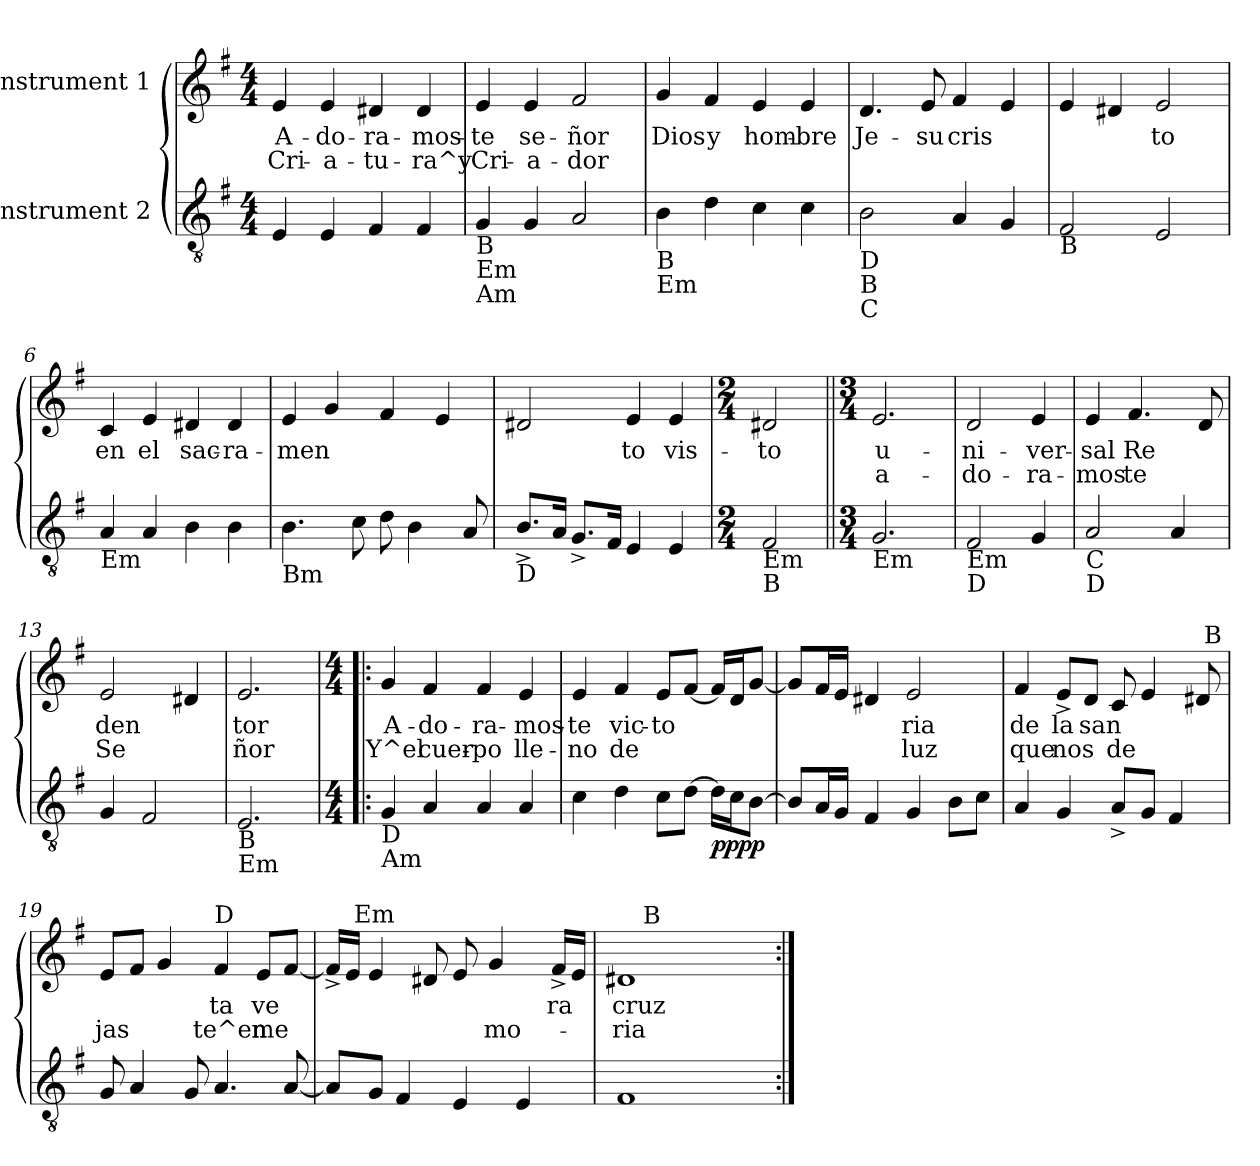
**kern	**dynam	**kern	**text	**text
*part2	*part2	*part1	*part1	*part1
*staff2	*staff2	*staff1	*staff1	*staff1
*I"Instrument 2	*	*I"Instrument 1	*	*
!!LO:PB:g=z
*stria5	*	*stria5	*	*
*clefGv2	*	*clefG2	*	*
*k[f#]	*	*k[f#]	*	*
*G:	*	*G:	*	*
*M4/4	*	*M4/4	*	*
=1	=1	=1	=1	=1
!	!	!	!LO:LY:b:cj	!LO:LY:b:cj
4E/	.	4e/	A-	-Cri-
!	!	!	!LO:LY:b:cj	!LO:LY:b:cj
4E/	.	4e/	-do-	-a-
!	!	!	!LO:LY:b:cj	!LO:LY:b:cj
4F#/	.	4d#X/	-ra-	-tu-
!	!	!	!LO:LY:b:cj	!LO:LY:b:cj
4F#/	.	4d#/	-mos-	-ra^y
=2	=2	=2	=2	=2
!LO:TX:b:t=B	!	!	!	!
!LO:TX:b:t=Em	!	!	!	!
!LO:TX:b:t=Am	!	!	!	!
!	!	!	!LO:LY:b:cj	!LO:LY:b:cj
4G/	.	4e/	te	Cri-
!	!	!	!LO:LY:b:cj	!LO:LY:b:cj
4G/	.	4e/	-se-	-a-
!	!	!	!LO:LY:b:cj	!LO:LY:b:cj
2A/	.	2f#/	-ñor	dor
=3	=3	=3	=3	=3
!LO:TX:b:t=B	!	!	!	!
!LO:TX:b:t=Em	!	!	!	!
!	!	!	!LO:LY:b:cj	!
4B\	.	4g/	Dios	.
!	!	!	!LO:LY:b:cj	!
4d\	.	4f#/	y	.
!	!	!	!LO:LY:b:cj	!
4c\	.	4e/	hom-	.
!	!	!	!LO:LY:b:cj	!
4c\	.	4e/	-bre	.
=4	=4	=4	=4	=4
!LO:TX:b:t=D	!	!	!	!
!LO:TX:b:t=B	!	!	!	!
!LO:TX:b:t=C	!	!	!	!
!	!	!	!LO:LY:b:cj	!
2B\	.	4.d/	Je-	.
!	!	!	!LO:LY:b:cj	!
.	.	8e/	-su	.
!	!	!	!LO:LY:b:cj	!
4A/	.	4f#/	cris-	.
!	!	!	!LO:LY:b:cj	!
4G/	.	4e/	--	.
!!LO:LB:g=z
=5	=5	=5	=5	=5
!LO:TX:b:t=B	!	!	!	!
!	!	!	!LO:LY:b:cj	!
2F#/	.	4e/	--	.
!	!	!	!LO:LY:b:cj	!
.	.	4d#X/	--	.
!	!	!	!LO:LY:b:cj	!
2E/	.	2e/	-to	.
=6	=6	=6	=6	=6
!LO:TX:b:t=Em	!	!	!	!
!	!	!	!LO:LY:b:cj	!
4A/	.	4c/	en	.
!	!	!	!LO:LY:b:cj	!
4A/	.	4e/	el	.
!	!	!	!LO:LY:b:cj	!
4B\	.	4d#X/	sac-	.
!	!	!	!LO:LY:b:cj	!
4B\	.	4d#/	-ra-	.
=7	=7	=7	=7	=7
!LO:TX:b:t=Bm	!	!	!	!
!	!	!	!LO:LY:b:cj	!
4.B\	.	4e/	-men-	.
!	!	!	!LO:LY:b:cj	!
.	.	4g/	--	.
8c\	.	.	.	.
!	!	!	!LO:LY:b:cj	!
8d\	.	4f#/	--	.
4B\	.	.	.	.
!	!	!	!LO:LY:b:cj	!
.	.	4e/	--	.
8A/	.	.	.	.
=8	=8	=8	=8	=8
!LO:TX:b:t=D	!	!	!	!
!	!	!	!LO:LY:b:cj	!
8.B^>/L	.	2d#X/	--	.
16A/J	.	.	.	.
8.G^>/L	.	.	.	.
16F#/J	.	.	.	.
!	!	!	!LO:LY:b:cj	!
4E/	.	4e/	-to	.
!	!	!	!LO:LY:b:cj	!
4E/	.	4e/	vis-	.
=9	=9	=9	=9	=9
*M2/4	*	*M2/4	*	*
!LO:TX:b:t=Em	!	!	!	!
!LO:TX:b:t=B	!	!	!	!
!	!	!	!LO:LY:b:cj	!
2F#/	.	2d#X/	-to	.
!!LO:LB:g=z
=10||	=10||	=10||	=10||	=10||
*M3/4	*	*M3/4	*	*
!LO:TX:b:t=Em	!	!	!	!
!	!	!	!LO:LY:b:cj	!LO:LY:b:cj
2.G/	.	2.e/	u-	-a-
=11	=11	=11	=11	=11
!LO:TX:b:t=Em	!	!	!	!
!LO:TX:b:t=D	!	!	!	!
!	!	!	!LO:LY:b:cj	!LO:LY:b:cj
2F#/	.	2d/	-ni-	-do-
!	!	!	!LO:LY:b:cj	!LO:LY:b:cj
4G/	.	4e/	-ver-	-ra-
=12	=12	=12	=12	=12
!LO:TX:b:t=C	!	!	!	!
!LO:TX:b:t=D	!	!	!	!
!	!	!	!LO:LY:b:cj	!LO:LY:b:cj
2A/	.	4e/	-sal	mos
!	!	!	!LO:LY:b:cj	!LO:LY:b:cj
.	.	4.f#/	Re-	-te
4A/	.	.	.	.
!	!	!	!LO:LY:b:cj	!LO:LY:b:cj
.	.	8d/	-	-
=13	=13	=13	=13	=13
!	!	!	!LO:LY:b:cj	!LO:LY:b:cj
4G/	.	2e/	den-	-Se-
2F#/	.	.	.	.
!	!	!	!LO:LY:b:cj	!LO:LY:b:cj
.	.	4d#X/	--	--
=14	=14	=14	=14	=14
!LO:TX:b:t=B	!	!	!	!
!LO:TX:b:t=Em	!	!	!	!
!	!	!	!LO:LY:b:cj	!LO:LY:b:cj
2.E/	.	2.e/	-tor	ñor
!!LO:LB:g=z
=15!|:	=15!|:	=15!|:	=15!|:	=15!|:
*M4/4	*	*M4/4	*	*
!LO:TX:b:t=D	!	!	!	!
!LO:TX:b:t=Am	!	!	!	!
!	!	!	!LO:LY:b:cj	!LO:LY:b:cj
4G/	.	4g/	A-	-Y^el
!	!	!	!LO:LY:b:cj	!LO:LY:b:cj
4A/	.	4f#/	do-	-cuer-
!	!	!	!LO:LY:b:cj	!LO:LY:b:cj
4A/	.	4f#/	-ra-	-po
!	!	!	!LO:LY:b:cj	!LO:LY:b:cj
4A/	.	4e/	mos-	-lle-
=16	=16	=16	=16	=16
!	!	!	!LO:LY:b:cj	!LO:LY:b:cj
4c\	.	4e/	-te	no
!	!	!	!LO:LY:b:cj	!LO:LY:b:cj
4d\	.	4f#/	vic-	-de
!	!	!	!LO:LY:b:cj	!LO:LY:b:cj
8c\L	.	8e/L	to-	-
!	!	!	!LO:LY:b:cj	!LO:LY:b:cj
[>8d\J	.	[>8f#/J	-	-
!	!LO:DY:b	!	!LO:LY:b:cj	!LO:LY:b:cj
16d\L]	pppp	16f#/L]	-	-
!	!	!	!LO:LY:b:cj	!LO:LY:b:cj
16c\	.	16d/	-	-
!	!	!	!LO:LY:b:cj	!LO:LY:b:cj
[>8B\J	.	[>8g/J	-	-
=17	=17	=17	=17	=17
!	!	!	!LO:LY:b:cj	!LO:LY:b:cj
8B/L]	.	8g/L]	-	-
!	!	!	!LO:LY:b:cj	!LO:LY:b:cj
16A/	.	16f#/	-	-
!	!	!	!LO:LY:b:cj	!LO:LY:b:cj
16G/J	.	16e/J	-	-
!	!	!	!LO:LY:b:cj	!LO:LY:b:cj
4F#/	.	4d#X/	-	-
!	!	!	!LO:LY:b:cj	!LO:LY:b:cj
4G/	.	2e/	ria	luz
8B\L	.	.	.	.
8c\J	.	.	.	.
=18	=18	=18	=18	=18
!	!	!	!LO:LY:b:cj	!LO:LY:b:cj
*	*	*^	*	*
4A/	.	4f#/	2ryy	de	que
!	!	!	!	!LO:LY:b:cj	!LO:LY:b:cj
4G/	.	8e^>/L	.	la	nos
!	!	!	!	!LO:LY:b:cj	!LO:LY:b:cj
.	.	8d/J	.	san-	--
!	!	!	!	!LO:LY:b:cj	!LO:LY:b:cj
8A^>/L	.	8c/	4ryy	--	-de-
!	!	!	!	!LO:LY:b:cj	!LO:LY:b:cj
8G/J	.	4e/	.	--	-
4F#/	.	.	8ryy	.	.
!	!	!	!	!LO:LY:b:cj	!LO:LY:b:cj
.	.	8d#X/	64ryy	-	-
!	!	!	!LO:TX:a:t=B	!	!
.	.	.	16..ryy	.	.
!!LO:LB:g=z
=19	=19	=19	=19	=19	=19
!	!	!LO:TX:a:t=C	!	!	!
!	!	!	!	!LO:LY:b:cj	!LO:LY:b:cj
*	*	*v	*v	*	*
8G/	.	8e/L	.	jas
!	!	!	!LO:LY:b:cj	!LO:LY:b:cj
4A/	.	8f#/J	.	.
!	!	!	!LO:LY:b:cj	!LO:LY:b:cj
.	.	4g/	.	.
8G/	.	.	.	.
!	!	!LO:TX:a:t=D	!	!
!	!	!	!LO:LY:b:cj	!LO:LY:b:cj
4.A/	.	4f#/	ta	te^en
!	!	!	!LO:LY:b:cj	!LO:LY:b:cj
.	.	8e/L	ve-	-me-
!	!	!	!LO:LY:b:cj	!LO:LY:b:cj
[>8A/	.	[>8f#/J	--	-
=20	=20	=20	=20	=20
!	!	!	!LO:LY:b:cj	!LO:LY:b:cj
*	*	*^	*	*
8A/L]	.	16f#^>/L]	16ryy	-	--
!	!	!	!	!LO:LY:b:cj	!LO:LY:b:cj
.	.	16e/J	64ryy	--	--
!	!	!	!LO:TX:a:t=Em	!	!
.	.	.	2ryy	.	.
!	!	!	!	!LO:LY:b:cj	!LO:LY:b:cj
8G/J	.	4e/	.	--	--
4F#/	.	.	.	.	.
!	!	!	!	!LO:LY:b:cj	!LO:LY:b:cj
.	.	8d#X/	.	--	--
!	!	!	!	!LO:LY:b:cj	!LO:LY:b:cj
4E/	.	8e/	.	--	--
.	.	.	4ryy	.	.
!	!	!	!	!LO:LY:b:cj	!LO:LY:b:cj
.	.	4g/	.	--	-mo-
4E/	.	.	.	.	.
.	.	.	8ryy	.	.
!	!	!	!	!LO:LY:b:cj	!LO:LY:b:cj
.	.	16f#^>/L	.	-ra	.
!	!	!	!	!LO:LY:b:cj	!LO:LY:b:cj
.	.	16e/J	.	.	.
.	.	.	32.ryy	.	.
=21	=21	=21	=21	=21	=21
!	!	!	!	!LO:LY:b:cj	!LO:LY:b:cj
1F#	.	1d#X	16..ryy	cruz	ria
!	!	!	!LO:TX:a:t=B	!	!
.	.	.	2ryy	.	.
.	.	.	4ryy	.	.
.	.	.	8ryy	.	.
.	.	.	64ryy	.	.
*	*	*v	*v	*	*
=:|!	=:|!	=:|!	=:|!	=:|!
*-	*-	*-	*-	*-
